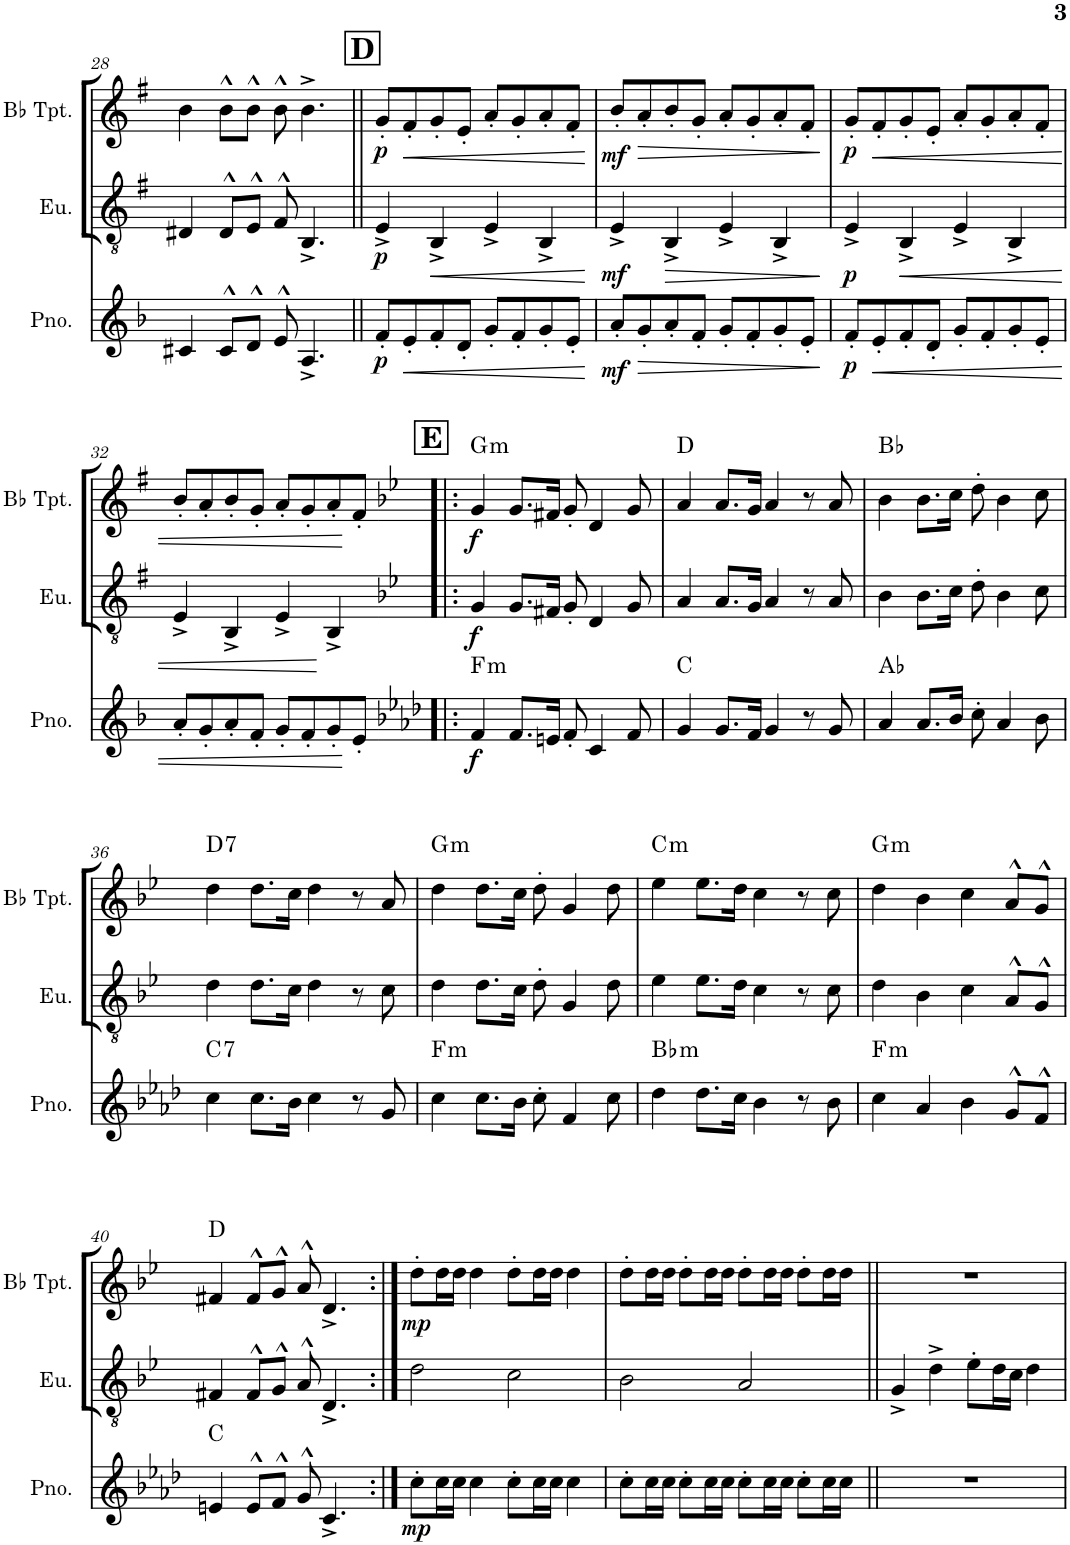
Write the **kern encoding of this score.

**kern	**dynam	**harte	**kern	**dynam	**kern	**dynam	**harte
*part3	*part3	*part3	*part2	*part2	*part1	*part1	*part1
*staff3	*staff3	*	*staff2	*staff2	*staff1	*staff1	*
*I"Piano	*	*	*I"Euphonium	*	*I"Bb Trumpet	*	*
*I'Pno.	*	*	*I'Eu.	*	*I'Bb Tpt.	*	*
!!LO:PB:g=z
*clefG2	*	*	*clefGv2	*	*clefG2	*	*
*	*	*	*Trd1c2	*	*Trd1c2	*	*
*k[b-]	*	*	*k[f#]	*	*k[f#]	*	*
*M4/4	*	*	*M4/4	*	*M4/4	*	*
=28	=28	=28	=28	=28	=28	=28	=28
4c#X/	.	.	4D#X/	.	4b\	.	.
8c#^^/L	.	.	8D#^^/L	.	8b^^\L	.	.
8d^^/J	.	.	8E^^/J	.	8b^^\J	.	.
8e^^/	.	.	8F#^^/	.	8b^^\	.	.
4.A^/	.	.	4.BB^/	.	4.b^\	.	.
!!LO:REH:place=s1:a:B:cj:fs=14:t=D
=29||	=29||	=29||	=29||	=29||	=29||	=29||	=29||
!	!LO:DY:b	!	!	!LO:DY:b	!	!LO:DY:b	!
8f'/L	p	.	4E^/	p	8g'/L	p	.
!	!LO:HP:b	!	!	!	!	!LO:HP:b	!
8e'/	<	.	.	.	8f#'/	<	.
!	!	!	!	!LO:HP:b	!	!	!
8f'/	.	.	4BB^/	<	8g'/	.	.
8d'/J	.	.	.	.	8e'/J	.	.
8g'/L	.	.	4E^/	.	8a'/L	.	.
8f'/	.	.	.	.	8g'/	.	.
8g'/	.	.	4BB^/	.	8a'/	.	.
8e'/J	.	.	.	.	8f#'/J	.	.
.	[	.	.	[	.	[	.
=30	=30	=30	=30	=30	=30	=30	=30
!	!LO:DY:b	!	!	!LO:DY:b	!	!LO:DY:b	!
8a'/L	mf	.	4E^/	mf	8b'/L	mf	.
!	!LO:HP:b	!	!	!	!	!LO:HP:b	!
8g'/	>	.	.	.	8a'/	>	.
!	!	!	!	!LO:HP:b	!	!	!
8a'/	.	.	4BB^/	>	8b'/	.	.
8f'/J	.	.	.	.	8g'/J	.	.
8g'/L	.	.	4E^/	.	8a'/L	.	.
8f'/	.	.	.	.	8g'/	.	.
8g'/	.	.	4BB^/	.	8a'/	.	.
8e'/J	.	.	.	.	8f#'/J	.	.
.	]	.	.	]	.	]	.
=31	=31	=31	=31	=31	=31	=31	=31
!	!LO:DY:b	!	!	!LO:DY:b	!	!LO:DY:b	!
8f'/L	p	.	4E^/	p	8g'/L	p	.
!	!LO:HP:b	!	!	!	!	!LO:HP:b	!
8e'/	<	.	.	.	8f#'/	<	.
!	!	!	!	!LO:HP:b	!	!	!
8f'/	.	.	4BB^/	<	8g'/	.	.
8d'/J	.	.	.	.	8e'/J	.	.
8g'/L	.	.	4E^/	.	8a'/L	.	.
8f'/	.	.	.	.	8g'/	.	.
8g'/	.	.	4BB^/	.	8a'/	.	.
8e'/J	.	.	.	.	8f#'/J	.	.
!!LO:LB:g=z
=32	=32	=32	=32	=32	=32	=32	=32
8a'/L	.	.	4E^/	.	8b'/L	.	.
8g'/	.	.	.	.	8a'/	.	.
8a'/	.	.	4BB^/	.	8b'/	.	.
8f'/J	.	.	.	.	8g'/J	.	.
8g'/L	.	.	4E^/	.	8a'/L	.	.
8f'/	.	.	.	.	8g'/	.	.
8g'/	.	.	4BB^/	[	8a'/	.	.
8e'/J	[	.	.	.	8f#'/J	[	.
!!LO:REH:place=s1:a:B:cj:fs=14:t=E
=33!|:	=33!|:	=33!|:	=33!|:	=33!|:	=33!|:	=33!|:	=33!|:
*k[b-e-a-d-]	*	*	*k[b-e-]	*	*k[b-e-]	*	*
!	!LO:DY:b	!LO:H:kt=m	!	!LO:DY:b	!	!LO:DY:b	!LO:H:kt=m
4f/	f	F:min	4G/	f	4g/	f	G:min
8.f/L	.	.	8.G/L	.	8.g/L	.	.
16en/Jk	.	.	16F#X/Jk	.	16f#X/Jk	.	.
8f'/	.	.	8G'/	.	8g'/	.	.
4c/	.	.	4D/	.	4d/	.	.
8f/	.	.	8G/	.	8g/	.	.
=34	=34	=34	=34	=34	=34	=34	=34
4g/	.	C:maj	4A/	.	4a/	.	D:maj
8.g/L	.	.	8.A/L	.	8.a/L	.	.
16f/Jk	.	.	16G/Jk	.	16g/Jk	.	.
4g/	.	.	4A/	.	4a/	.	.
8r	.	.	8r	.	8r	.	.
8g/	.	.	8A/	.	8a/	.	.
=35	=35	=35	=35	=35	=35	=35	=35
4a-/	.	Ab:maj	4B-\	.	4b-\	.	Bb:maj
8.a-/L	.	.	8.B-\L	.	8.b-\L	.	.
16b-/Jk	.	.	16c\Jk	.	16cc\Jk	.	.
8cc'\	.	.	8d'\	.	8dd'\	.	.
4a-/	.	.	4B-\	.	4b-\	.	.
8b-\	.	.	8c\	.	8cc\	.	.
!!LO:LB:g=z
=36	=36	=36	=36	=36	=36	=36	=36
!	!	!LO:H:kt=7	!	!	!	!	!LO:H:kt=7
4cc\	.	C:7	4d\	.	4dd\	.	D:7
8.cc\L	.	.	8.d\L	.	8.dd\L	.	.
16b-\Jk	.	.	16c\Jk	.	16cc\Jk	.	.
4cc\	.	.	4d\	.	4dd\	.	.
8r	.	.	8r	.	8r	.	.
8g/	.	.	8c\	.	8a/	.	.
=37	=37	=37	=37	=37	=37	=37	=37
!	!	!LO:H:kt=m	!	!	!	!	!LO:H:kt=m
4cc\	.	F:min	4d\	.	4dd\	.	G:min
8.cc\L	.	.	8.d\L	.	8.dd\L	.	.
16b-\Jk	.	.	16c\Jk	.	16cc\Jk	.	.
8cc'\	.	.	8d'\	.	8dd'\	.	.
4f/	.	.	4G/	.	4g/	.	.
8cc\	.	.	8d\	.	8dd\	.	.
=38	=38	=38	=38	=38	=38	=38	=38
!	!	!LO:H:kt=m	!	!	!	!	!LO:H:kt=m
4dd-\	.	Bb:min	4e-\	.	4ee-\	.	C:min
8.dd-\L	.	.	8.e-\L	.	8.ee-\L	.	.
16cc\Jk	.	.	16d\Jk	.	16dd\Jk	.	.
4b-\	.	.	4c\	.	4cc\	.	.
8r	.	.	8r	.	8r	.	.
8b-\	.	.	8c\	.	8cc\	.	.
=39	=39	=39	=39	=39	=39	=39	=39
!	!	!LO:H:kt=m	!	!	!	!	!LO:H:kt=m
4cc\	.	F:min	4d\	.	4dd\	.	G:min
4a-/	.	.	4B-\	.	4b-\	.	.
4b-\	.	.	4c\	.	4cc\	.	.
8g^^/L	.	.	8A^^/L	.	8a^^/L	.	.
8f^^/J	.	.	8G^^/J	.	8g^^/J	.	.
!!LO:LB:g=z
=40	=40	=40	=40	=40	=40	=40	=40
4en/	.	C:maj	4F#X/	.	4f#X/	.	D:maj
8e^^/L	.	.	8F#^^/L	.	8f#^^/L	.	.
8f^^/J	.	.	8G^^/J	.	8g^^/J	.	.
8g^^/	.	.	8A^^/	.	8a^^/	.	.
4.c^/	.	.	4.D^/	.	4.d^/	.	.
=41:|!	=41:|!	=41:|!	=41:|!	=41:|!	=41:|!	=41:|!	=41:|!
!	!LO:DY:b	!	!	!	!	!LO:DY:b	!
8cc'\L	mp	.	2d\	.	8dd'\L	mp	.
16cc\L	.	.	.	.	16dd\L	.	.
16cc\JJ	.	.	.	.	16dd\JJ	.	.
4cc\	.	.	.	.	4dd\	.	.
8cc'\L	.	.	2c\	.	8dd'\L	.	.
16cc\L	.	.	.	.	16dd\L	.	.
16cc\JJ	.	.	.	.	16dd\JJ	.	.
4cc\	.	.	.	.	4dd\	.	.
=42	=42	=42	=42	=42	=42	=42	=42
8cc'\L	.	.	2B-\	.	8dd'\L	.	.
16cc\L	.	.	.	.	16dd\L	.	.
16cc\JJ	.	.	.	.	16dd\JJ	.	.
8cc'\L	.	.	.	.	8dd'\L	.	.
16cc\L	.	.	.	.	16dd\L	.	.
16cc\JJ	.	.	.	.	16dd\JJ	.	.
8cc'\L	.	.	2A/	.	8dd'\L	.	.
16cc\L	.	.	.	.	16dd\L	.	.
16cc\JJ	.	.	.	.	16dd\JJ	.	.
8cc'\L	.	.	.	.	8dd'\L	.	.
16cc\L	.	.	.	.	16dd\L	.	.
16cc\JJ	.	.	.	.	16dd\JJ	.	.
=43||	=43||	=43||	=43||	=43||	=43||	=43||	=43||
1r	.	.	4G^/	.	1r	.	.
.	.	.	4d^\	.	.	.	.
.	.	.	8e-'\L	.	.	.	.
.	.	.	16d\L	.	.	.	.
.	.	.	16c\JJ	.	.	.	.
.	.	.	4d\	.	.	.	.
=	=	=	=	=	=	=	=
*-	*-	*-	*-	*-	*-	*-	*-
